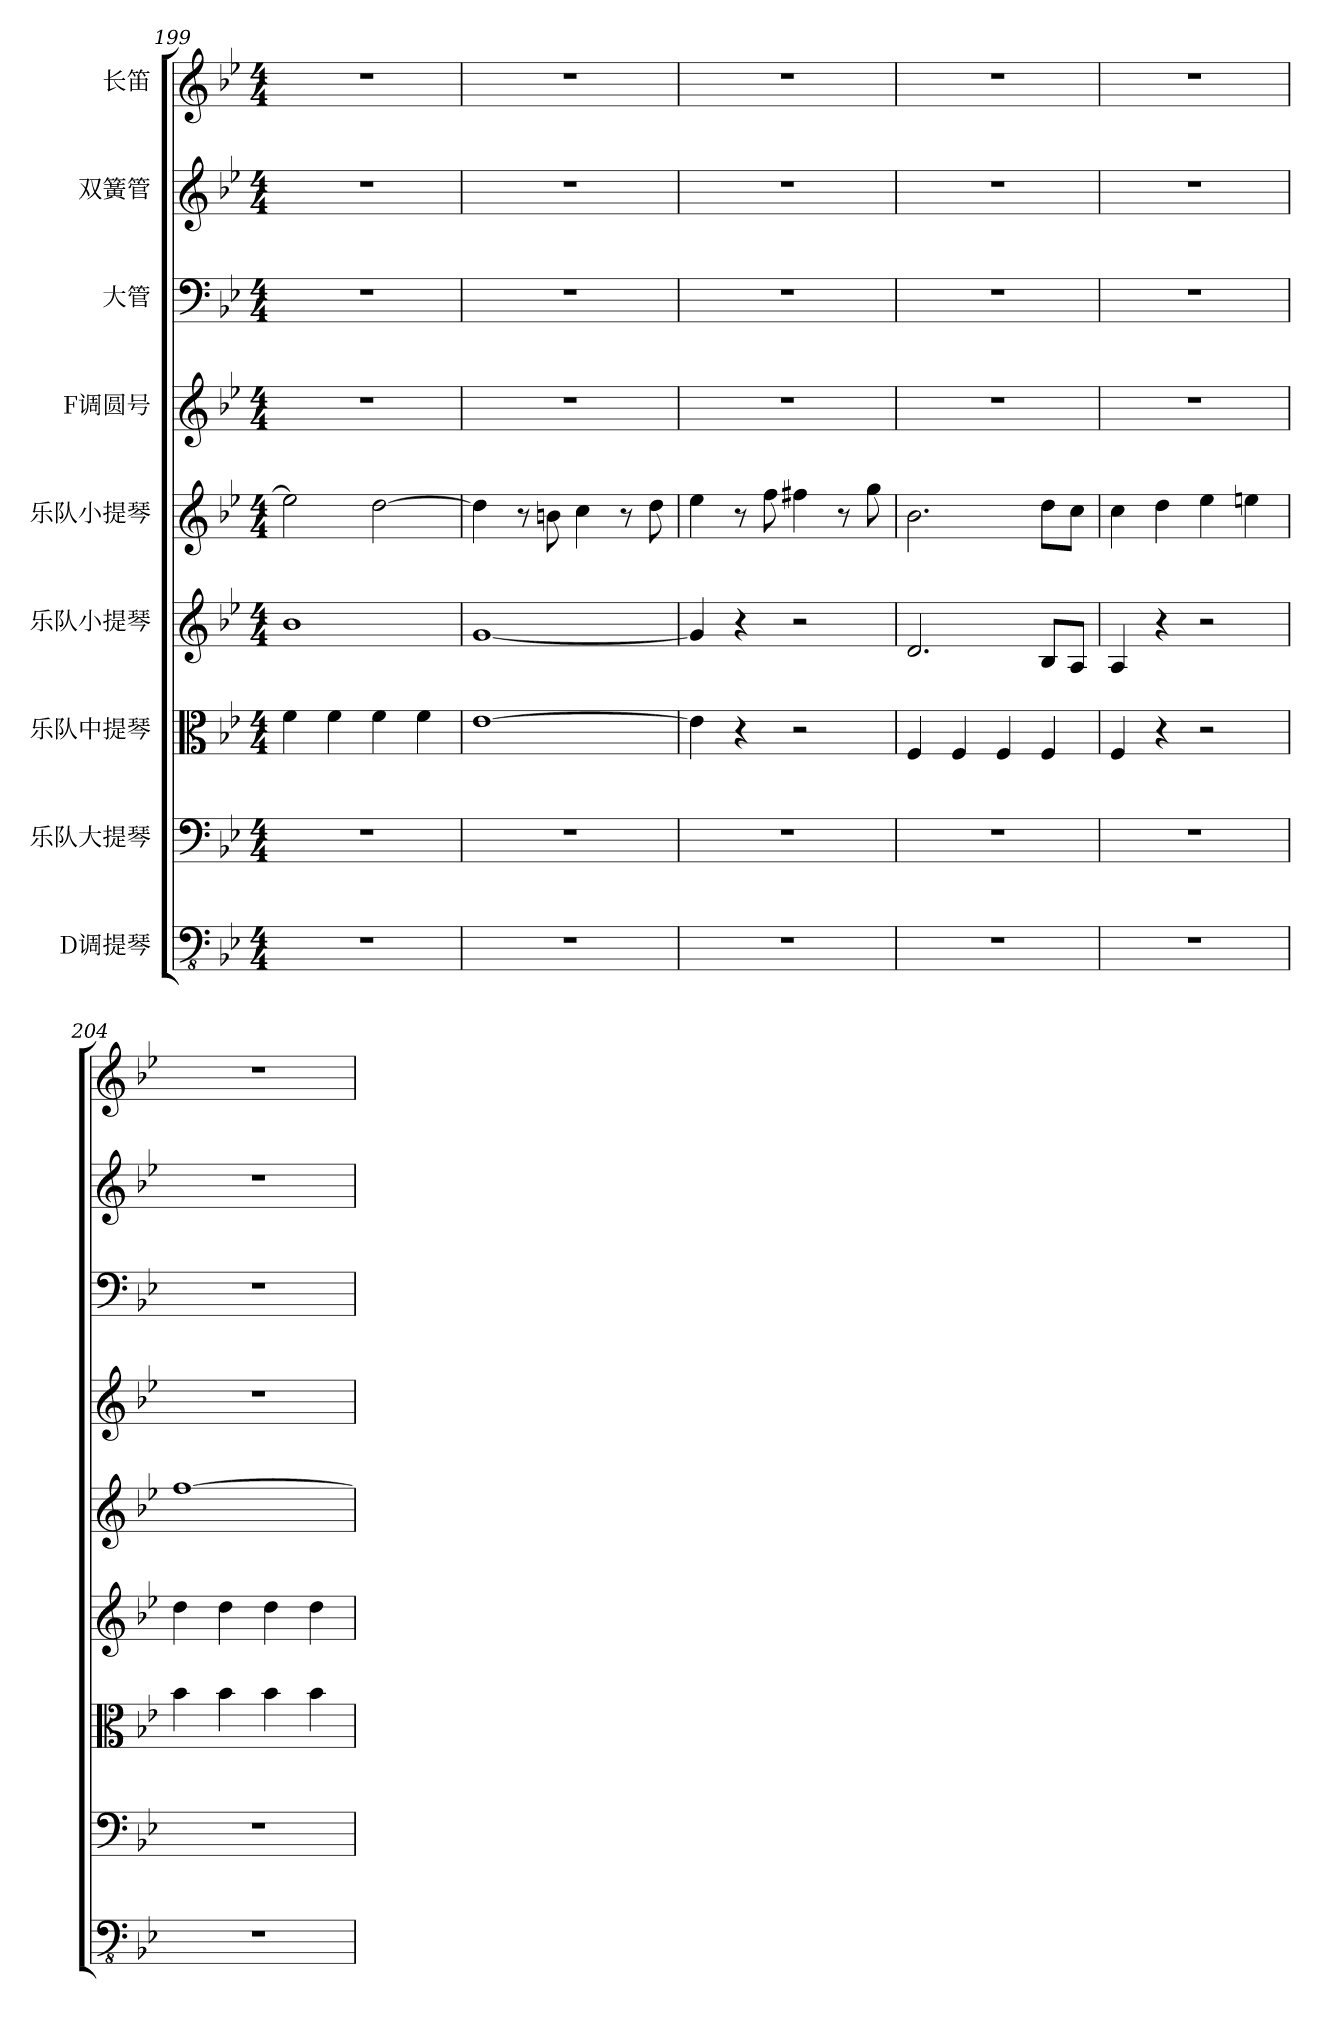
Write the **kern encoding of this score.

**kern	**kern	**kern	**kern	**kern	**kern	**kern	**kern	**kern
*part9	*part8	*part7	*part6	*part5	*part4	*part3	*part2	*part1
*staff9	*staff8	*staff7	*staff6	*staff5	*staff4	*staff3	*staff2	*staff1
*I"D调提琴	*I"乐队大提琴	*I"乐队中提琴	*I"乐队小提琴	*I"乐队小提琴	*I"F调圆号	*I"大管	*I"双簧管	*I"长笛
*clefFv4	*clefF4	*clefC3	*clefG2	*clefG2	*clefG2	*clefF4	*clefG2	*clefG2
*ITrd7c12	*	*	*	*	*ITrd4c7	*	*	*
*k[b-e-]	*k[b-e-]	*k[b-e-]	*k[b-e-]	*k[b-e-]	*k[b-e-a-]	*k[b-e-]	*k[b-e-]	*k[b-e-]
*M4/4	*M4/4	*M4/4	*M4/4	*M4/4	*M4/4	*M4/4	*M4/4	*M4/4
=199	=199	=199	=199	=199	=199	=199	=199	=199
1r	1r	4f\	1b-	2ee-\]	1r	1r	1r	1r
.	.	4f\	.	.	.	.	.	.
.	.	4f\	.	[2dd\	.	.	.	.
.	.	4f\	.	.	.	.	.	.
=200	=200	=200	=200	=200	=200	=200	=200	=200
1r	1r	[1e-	[1g	4dd\]	1r	1r	1r	1r
.	.	.	.	8r	.	.	.	.
.	.	.	.	8bn\	.	.	.	.
.	.	.	.	4cc\	.	.	.	.
.	.	.	.	8r	.	.	.	.
.	.	.	.	8dd\	.	.	.	.
=201	=201	=201	=201	=201	=201	=201	=201	=201
1r	1r	4e-\]	4g/]	4ee-\	1r	1r	1r	1r
.	.	4r	4r	8r	.	.	.	.
.	.	.	.	8ff\	.	.	.	.
.	.	2r	2r	4ff#X\	.	.	.	.
.	.	.	.	8r	.	.	.	.
.	.	.	.	8gg\	.	.	.	.
!!LO:PB:g=z
=202	=202	=202	=202	=202	=202	=202	=202	=202
1r	1r	4F/	2.d/	2.b-\	1r	1r	1r	1r
.	.	4F/	.	.	.	.	.	.
.	.	4F/	.	.	.	.	.	.
.	.	4F/	8B-/L	8dd\L	.	.	.	.
.	.	.	8A/J	8cc\J	.	.	.	.
=203	=203	=203	=203	=203	=203	=203	=203	=203
1r	1r	4F/	4A/	4cc\	1r	1r	1r	1r
.	.	4r	4r	4dd\	.	.	.	.
.	.	2r	2r	4ee-\	.	.	.	.
.	.	.	.	4een\	.	.	.	.
=204	=204	=204	=204	=204	=204	=204	=204	=204
1r	1r	4b-\	4dd\	[1ff	1r	1r	1r	1r
.	.	4b-\	4dd\	.	.	.	.	.
.	.	4b-\	4dd\	.	.	.	.	.
.	.	4b-\	4dd\	.	.	.	.	.
=	=	=	=	=	=	=	=	=
*-	*-	*-	*-	*-	*-	*-	*-	*-
